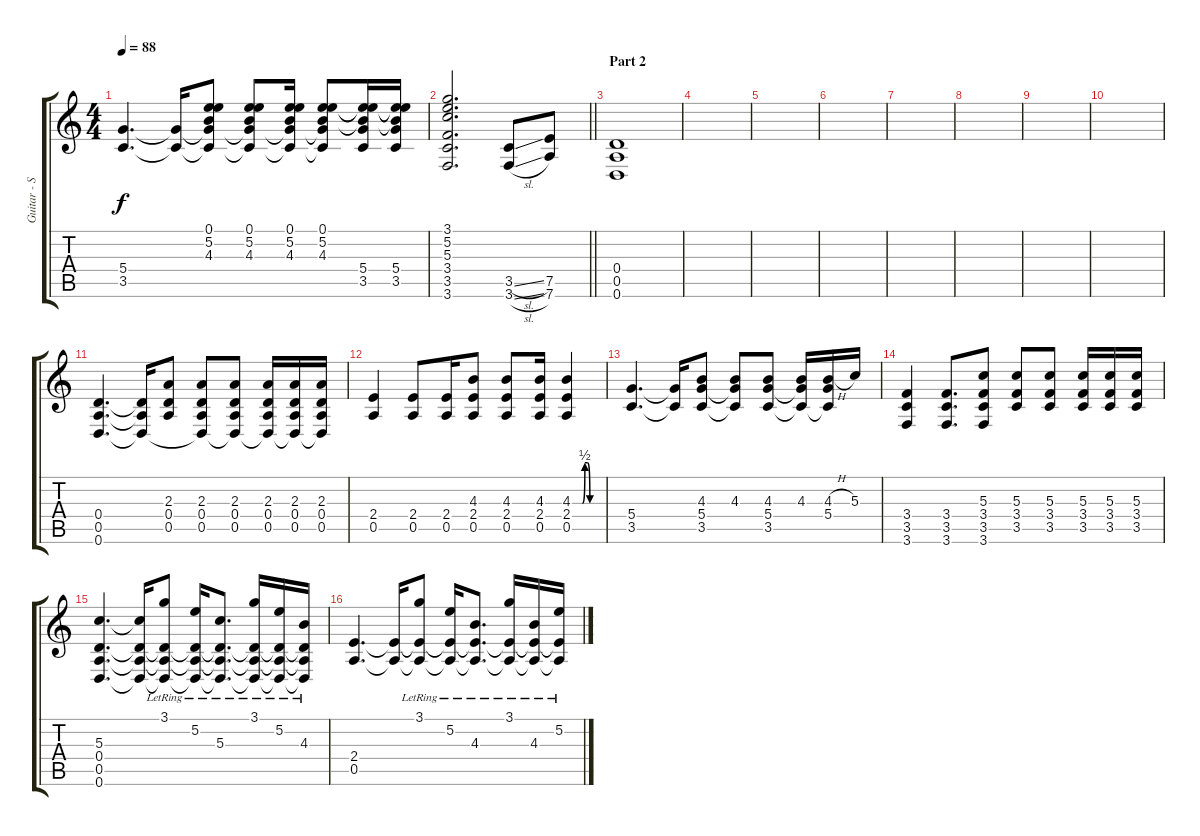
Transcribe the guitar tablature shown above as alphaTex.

\track ("Guitar - Simon Neil" "Guitar - S") {instrument electricguitarclean}
\staff {score tabs}
\tuning (E4 B3 G3 D3 A2 D2) {hide}
\ts (4 4)
\tempo 88
\clef g2
\ks c
(5.4 3.5).4{d dy f} (5.4{t} 3.5{t}).16 (0.1 5.2 4.3 5.4{t} 3.5{t}).8 (0.1 5.2 4.3 5.4{t} 3.5{t}).8 (0.1 5.2 4.3 5.4{t} 3.5{t}).16 (0.1 5.2 4.3 5.4{t} 3.5{t}).8 (0.1{t} 5.2{t} 4.3{t} 5.4 3.5).16 (0.1{t} 5.2{t} 4.3{t} 5.4 3.5).16 |
\barLineRight lightlight
(3.1 5.2 5.3 3.4 3.5 3.6).2{d} (3.5{sl} 3.6{sl}).8 (7.5 7.6).8 |
\section ("" "Part 2")
(0.4 0.5 0.6).1 |
|
|
|
|
|
|
|
(0.4 0.5 0.6).4{d} (0.4{t} 0.5{t} 0.6{t}).16 (2.3 0.4 0.5).8 (2.3 0.4 0.5 0.6{t}).8 (2.3 0.4 0.5 0.6{t}).8 (2.3 0.4 0.5 0.6{t}).16 (2.3 0.4 0.5 0.6{t}).16 (2.3 0.4 0.5 0.6{t}).16 |
(2.4 0.5).4 (2.4 0.5).8 (2.4 0.5).16 (4.3 2.4 0.5).8 (4.3 2.4 0.5).8 (4.3 2.4 0.5).16 (4.3{be (custom 0 0 10 0 20 0 25 2 30 2 35 0 60 0)} 2.4 0.5).4 |
(5.4 3.5).4{d} (5.4{t} 3.5{t}).16 (4.3 5.4 3.5).8 (4.3 5.4{t} 3.5{t}).8 (4.3 5.4 3.5).8 (4.3 5.4{t} 3.5{t}).16 (4.3{h} 5.4 3.5{t}).16 5.3.16 |
(3.4 3.5 3.6).4 (3.4 3.5 3.6).8{d} (5.3 3.4 3.5 3.6).8 (5.3 3.4 3.5).8 (5.3 3.4 3.5).8 (5.3 3.4 3.5).16 (5.3 3.4 3.5).16 (5.3 3.4 3.5).16 |
(5.3 0.4 0.5 0.6).4{d} (5.3{t} 0.4{t} 0.5{t} 0.6{t}).16 (3.1{lr} 0.4{t} 0.5{t} 0.6{t}).8 (5.2{lr} 0.4{t} 0.5{t} 0.6{t}).16 (5.3{lr} 0.4{t} 0.5{t} 0.6{t}).8{d} (3.1{lr} 0.4{t} 0.5{t} 0.6{t}).16 (5.2{lr} 0.4{t} 0.5{t} 0.6{t}).16 (4.3{lr} 0.4{t} 0.5{t} 0.6{t}).16 |
(2.4 0.5).4{d} (2.4{t} 0.5{t}).16 (3.1{lr} 2.4{t} 0.5{t}).8 (5.2{lr} 2.4{t} 0.5{t}).16 (4.3{lr} 2.4{t} 0.5{t}).8{d} (3.1{lr} 2.4{t} 0.5{t}).16 (4.3{lr} 2.4{t} 0.5{t}).16 (5.2{lr} 2.4{t} 0.5{t}).16
